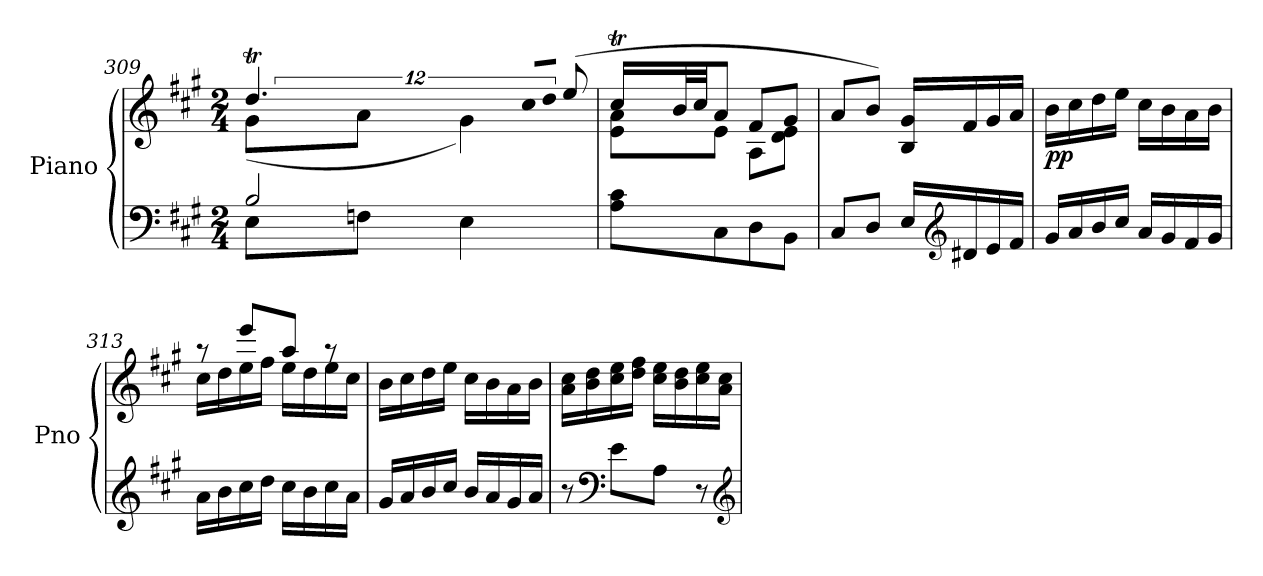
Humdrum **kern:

**kern	**kern	**dynam
*part1	*part1	*part1
*staff2	*staff1	*staff1/2
*I"Piano	*	*
*I'Pno	*	*
*clefF4	*clefG2	*
*k[f#c#g#]	*k[f#c#g#]	*
*A:	*A:	*
*M2/4	*M2/4	*
=309	=309	=309
*^	*^	*
*	*	*	*^	*
2B/	8E\L	4.ddT/	(8g#\L	384%11ryy	.
*	*	*	*	*Xtuplet	*
!	!	!	!	!LO:N:vis=32	!
.	.	.	.	384%11eeyy	.
!	!	!	!	!LO:N:vis=32	!
.	.	.	.	384%11ddyy	.
!	!	!	!	!LO:N:vis=32	!
.	.	.	.	384%11eeyy	.
!	!	!	!	!LO:N:vis=32	!
.	.	.	.	384%11ddyy	.
.	8Fn\J	.	8a\J	.	.
!	!	!	!	!LO:N:vis=32	!
.	.	.	.	384%11eeyy	.
!	!	!	!	!LO:N:vis=32	!
.	.	.	.	384%11ddyy	.
!	!	!	!	!LO:N:vis=32	!
.	.	.	.	384%11eeyy	.
!	!	!	!	!LO:N:vis=32	!
.	.	.	.	384%11ddyy	.
.	4E\	.	4g#\)	.	.
!	!	!	!	!LO:N:vis=32	!
.	.	.	.	384%11eeyy	.
!	!	!	!	!LO:N:vis=32	!
.	.	.	.	384%11ddTTTyy	.
!	!	!	!	!LO:N:vis=32	!
.	.	.	.	(384%11cc#/LLL	.
!	!	!	!	!LO:N:vis=32	!
.	.	.	.	384%11dd/JJJ	.
.	.	.	.	384%49ryy	.
.	.	(8ee/	.	.	.
*v	*v	*	*	*	*
=310	=310	=310	=310	=310
8A\ 8c#\L	16cc#t/LL	48ryy	8e\ 8a\L	.
.	.	48ddyy	.	.
.	.	48cc#yy	.	.
.	32b/L	4..ryy	.	.
.	32cc#/JJ	.	.	.
8C#\	8a/J	.	8e\J	.
8D\	8f#/L	.	8A\L	.
8BB\J	8g#/J	.	8d\ 8e\J	.
*	*v	*v	*v	*
=311	=311	=311
8C#/L	8a/L	.
8D/J	8b/J)	.
16E/LL	16B/ 16g#/LL	.
*clefG2	*	*
16d#X/	16f#/	.
16e/	16g#/	.
16f#/JJ	16a/JJ	.
=312	=312	=312
!	!	!LO:DY:b
16g#/LL	16b\LL	pp
16a/	16cc#\	.
16b/	16dd\	.
16cc#/JJ	16ee\JJ	.
16a/LL	16cc#\LL	.
16g#/	16b\	.
16f#/	16a\	.
16g#/JJ	16b\JJ	.
!!LO:PB:g=z
=313	=313	=313
*	*^	*
16a\LL	8raa	16cc#\LL	.
16b\	.	16dd\	.
16cc#\	8eee/L	16ee\	.
16dd\JJ	.	16ff#\JJ	.
16cc#\LL	8aa/J	16ee\LL	.
16b\	.	16dd\	.
16cc#\	8raa	16ee\	.
16a\JJ	.	16cc#\JJ	.
*	*v	*v	*
=314	=314	=314
16g#/LL	16b\LL	.
16a/	16cc#\	.
16b/	16dd\	.
16cc#/JJ	16ee\JJ	.
16b/LL	16cc#\LL	.
16a/	16b\	.
16g#/	16a\	.
16a/JJ	16b\JJ	.
=315	=315	=315
8r	16a\ 16cc#\LL	.
.	16b\ 16dd\	.
*clefF4	*	*
8e\L	16cc#\ 16ee\	.
.	16dd\ 16ff#\JJ	.
8A\J	16cc#\ 16ee\LL	.
.	16b\ 16dd\	.
8r	16cc#\ 16ee\	.
.	16a\ 16cc#\JJ	.
*clefG2	*	*
=	=	=
*-	*-	*-
